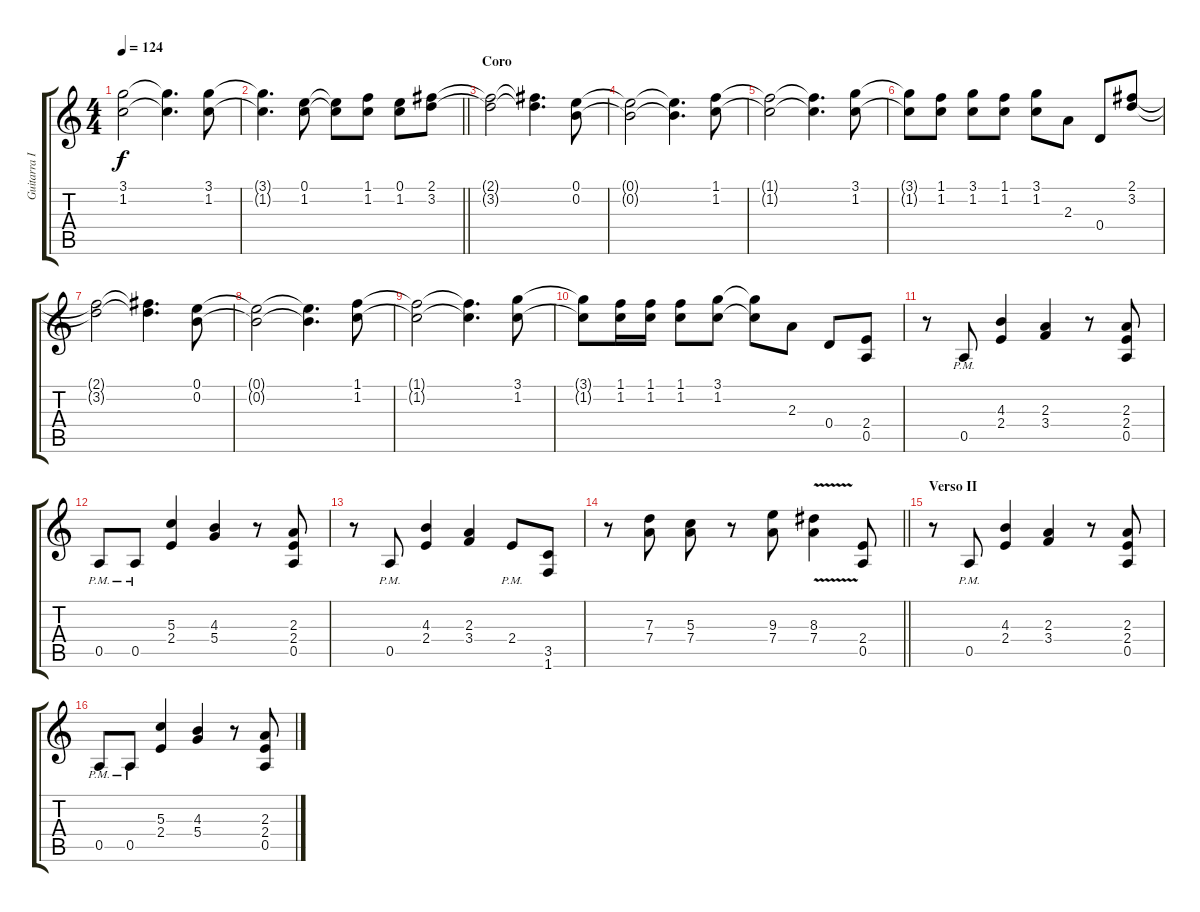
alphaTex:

\track ("Guitarra II" "Guitarra I") {instrument electricguitarclean}
\staff {score tabs}
\tuning (E4 B3 G3 D3 A2 E2) {hide}
\ts (4 4)
\tempo 124
\clef g2
\ks c
(3.1{t} 1.2{t}).2{dy f} (3.1{t} 1.2{t}).4{d} (3.1 1.2).8 |
\barLineRight lightlight
(3.1{t} 1.2{t}).4{d} (0.1 1.2).8 (0.1{t} 1.2{t}).8 (1.1 1.2).8 (0.1 1.2).8 (2.1 3.2).8 |
\section ("" "Coro")
(2.1{t} 3.2{t}).2 (2.1{t} 3.2{t}).4{d} (0.1 0.2).8 |
(0.1{t} 0.2{t}).2 (0.1{t} 0.2{t}).4{d} (1.1 1.2).8 |
(1.1{t} 1.2{t}).2 (1.1{t} 1.2{t}).4{d} (3.1 1.2).8 |
(3.1{t} 1.2{t}).8 (1.1 1.2).8 (3.1 1.2).8 (1.1 1.2).8 (3.1 1.2).8 2.3.8 0.4.8 (2.1 3.2).8 |
(2.1{t} 3.2{t}).2 (2.1{t} 3.2{t}).4{d} (0.1 0.2).8 |
(0.1{t} 0.2{t}).2 (0.1{t} 0.2{t}).4{d} (1.1 1.2).8 |
(1.1{t} 1.2{t}).2 (1.1{t} 1.2{t}).4{d} (3.1 1.2).8 |
(3.1{t} 1.2{t}).8 (1.1 1.2).16 (1.1 1.2).16 (1.1 1.2).8 (3.1 1.2).8 (3.1{t} 1.2{t}).8 2.3.8 0.4.8 (2.4 0.5).8 |
r.8 0.5{pm}.8 (4.3 2.4).4 (2.3 3.4).4 r.8 (2.3 2.4 0.5).8 |
0.5{pm}.8 0.5{pm}.8 (5.3 2.4).4 (4.3 5.4).4 r.8 (2.3 2.4 0.5).8 |
r.8 0.5{pm}.8 (4.3 2.4).4 (2.3 3.4).4 2.4{pm}.8 (3.5 1.6).8 |
\barLineRight lightlight
r.8 (7.3 7.4).8 (5.3 7.4).8 r.8 (9.3 7.4).8 (8.3{v} 7.4).4 (2.4 0.5).8 |
\section ("" "Verso II")
r.8 0.5{pm}.8 (4.3 2.4).4 (2.3 3.4).4 r.8 (2.3 2.4 0.5).8 |
0.5{pm}.8 0.5{pm}.8 (5.3 2.4).4 (4.3 5.4).4 r.8 (2.3 2.4 0.5).8
